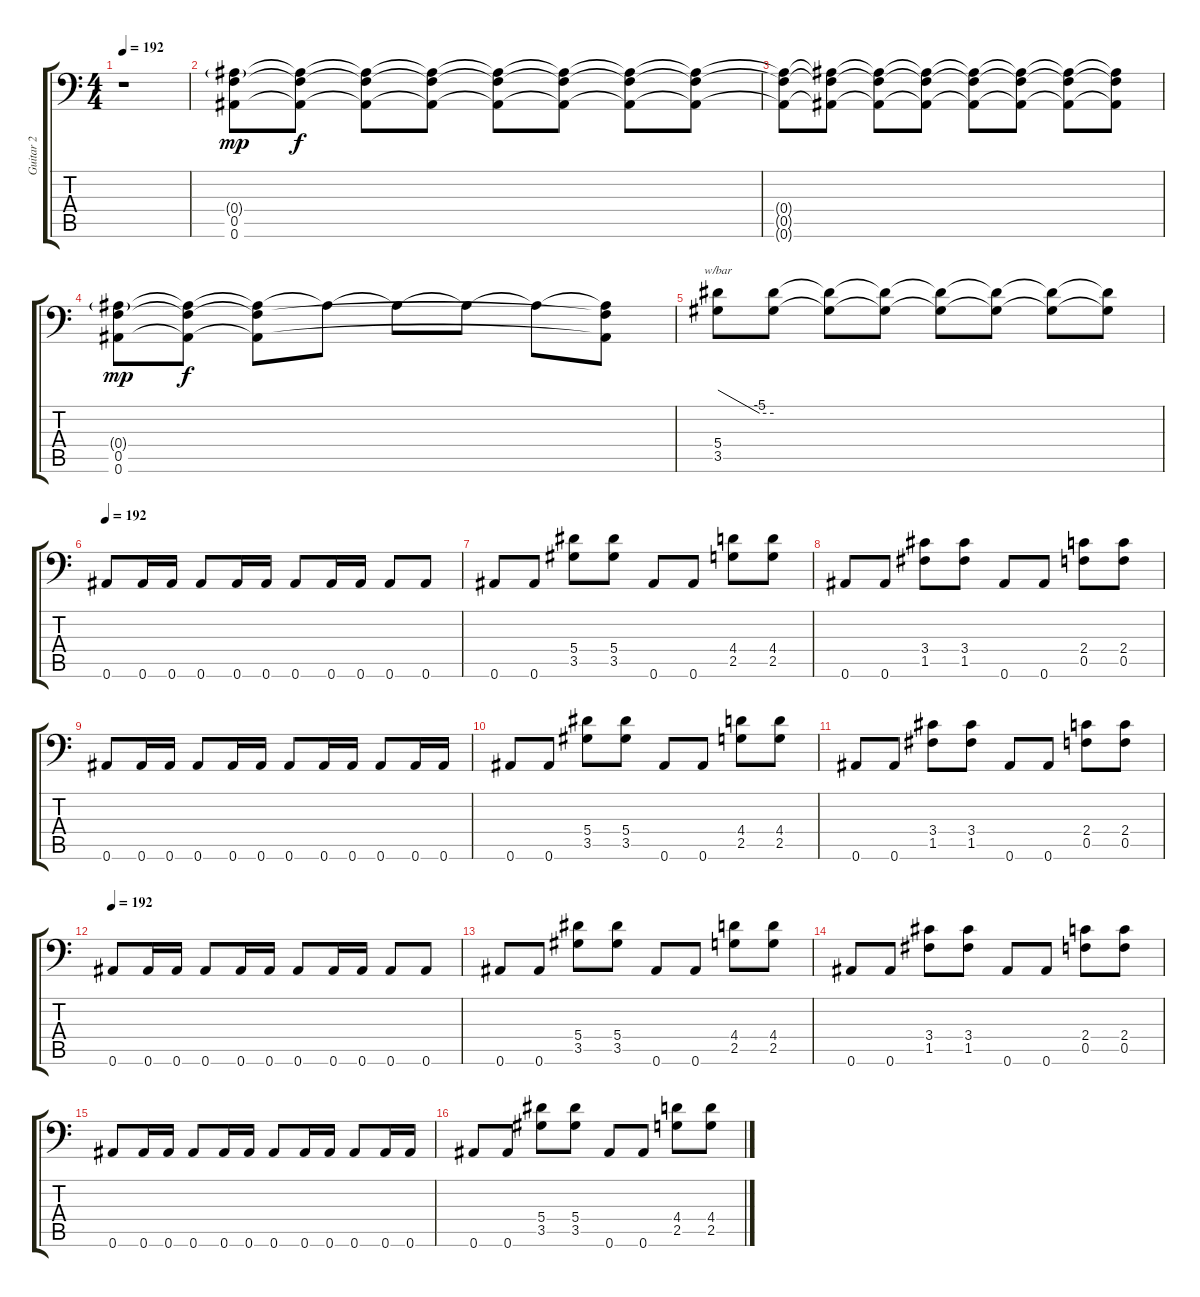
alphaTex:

\track ("Guitar 2" "Guitar 2") {instrument overdrivenguitar}
\staff {score tabs}
\tuning (C4 G3 Eb3 Bb2 F2 Bb1) {hide}
\ts (4 4)
\tempo 192
\tempo 135
\tempo 192
\clef f4
\ks c
r.1{dy mp instrument overdrivenguitar} |
(0.4{g} 0.5 0.6).8 (0.4{t} 0.5{t} 0.6{t}).8{dy f} (0.4{t} 0.5{t} 0.6{t}).8 (0.4{t} 0.5{t} 0.6{t}).8 (0.4{t} 0.5{t} 0.6{t}).8 (0.4{t} 0.5{t} 0.6{t}).8 (0.4{t} 0.5{t} 0.6{t}).8 (0.4{t} 0.5{t} 0.6{t}).8 |
(0.4{t} 0.5{t} 0.6{t}).8 (0.4{t} 0.5{t} 0.6{t}).8 (0.4{t} 0.5{t} 0.6{t}).8 (0.4{t} 0.5{t} 0.6{t}).8 (0.4{t} 0.5{t} 0.6{t}).8 (0.4{t} 0.5{t} 0.6{t}).8 (0.4{t} 0.5{t} 0.6{t}).8 (0.4{t} 0.5{t} 0.6{t}).8 |
(0.4{g} 0.5 0.6).8{dy mp} (0.4{t} 0.5{t} 0.6{t}).8{dy f} (0.4{t} 0.5{t} 0.6{t}).8 0.4{t}.8 0.4{t}.8 0.4{t}.8 0.4{t}.8 (0.4{t} 0.5{t} 0.6{t}).8 |
(5.4 3.5).8{tbe (custom default 0 0 45 -20 60 -20)} (5.4{t} 3.5{t}).8 (5.4{t} 3.5{t}).8 (5.4{t} 3.5{t}).8 (5.4{t} 3.5{t}).8 (5.4{t} 3.5{t}).8 (5.4{t} 3.5{t}).8 (5.4{t} 3.5{t}).8 |
\tempo 192
0.6.8 0.6.16 0.6.16 0.6.8 0.6.16 0.6.16 0.6.8 0.6.16 0.6.16 0.6.8 0.6.8 |
0.6.8 0.6.8 (5.4 3.5).8 (5.4 3.5).8 0.6.8 0.6.8 (4.4 2.5).8 (4.4 2.5).8 |
0.6.8 0.6.8 (3.4 1.5).8 (3.4 1.5).8 0.6.8 0.6.8 (2.4 0.5).8 (2.4 0.5).8 |
0.6.8 0.6.16 0.6.16 0.6.8 0.6.16 0.6.16 0.6.8 0.6.16 0.6.16 0.6.8 0.6.16 0.6.16 |
0.6.8 0.6.8 (5.4 3.5).8 (5.4 3.5).8 0.6.8 0.6.8 (4.4 2.5).8 (4.4 2.5).8 |
0.6.8 0.6.8 (3.4 1.5).8 (3.4 1.5).8 0.6.8 0.6.8 (2.4 0.5).8 (2.4 0.5).8 |
\tempo 192
0.6.8 0.6.16 0.6.16 0.6.8 0.6.16 0.6.16 0.6.8 0.6.16 0.6.16 0.6.8 0.6.8 |
0.6.8 0.6.8 (5.4 3.5).8 (5.4 3.5).8 0.6.8 0.6.8 (4.4 2.5).8 (4.4 2.5).8 |
0.6.8 0.6.8 (3.4 1.5).8 (3.4 1.5).8 0.6.8 0.6.8 (2.4 0.5).8 (2.4 0.5).8 |
0.6.8 0.6.16 0.6.16 0.6.8 0.6.16 0.6.16 0.6.8 0.6.16 0.6.16 0.6.8 0.6.16 0.6.16 |
0.6.8 0.6.8 (5.4 3.5).8 (5.4 3.5).8 0.6.8 0.6.8 (4.4 2.5).8 (4.4 2.5).8
